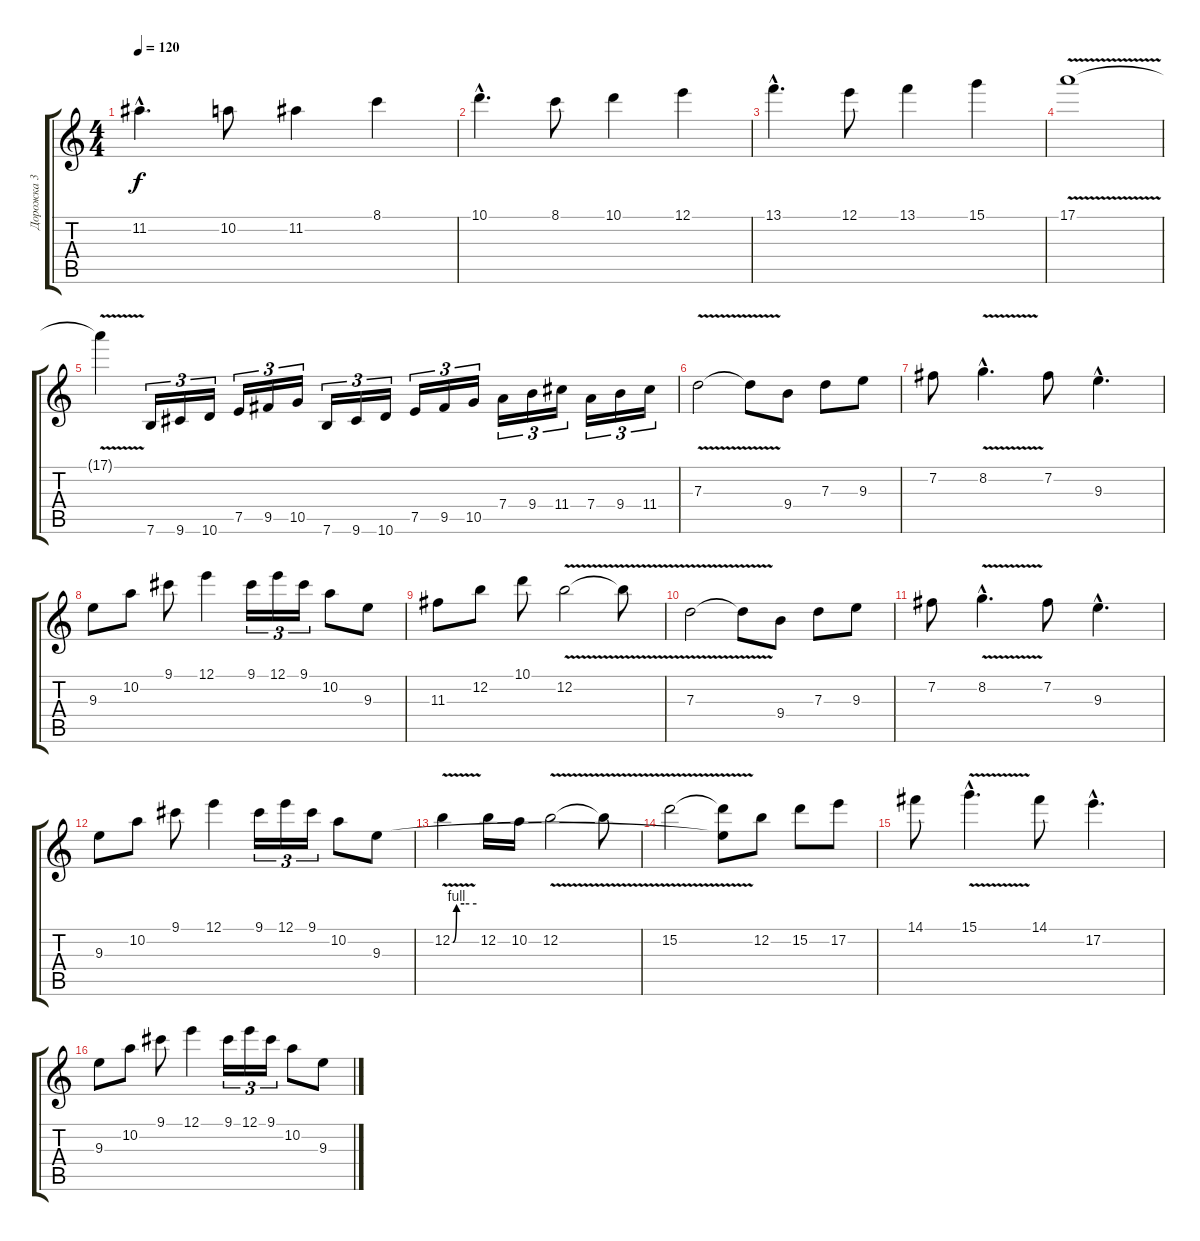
\track ("Дорожка 3" "Дорожка 3") {instrument distortionguitar}
\staff {score tabs}
\tuning (E4 B3 G3 D3 A2 E2) {hide}
\ts (4 4)
\tempo 120
\clef g2
\ks c
11.2{hac}.4{d dy f} 10.2.8 11.2.4 8.1.4 |
10.1{hac}.4{d} 8.1.8 10.1.4 12.1.4 |
13.1{hac}.4{d} 12.1.8 13.1.4 15.1.4 |
17.1{v}.1 |
17.1{t}.4 7.6.16{tu (3 2)} 9.6.16{tu (3 2)} 10.6.16{tu (3 2)} 7.5.16{tu (3 2)} 9.5.16{tu (3 2)} 10.5.16{tu (3 2)} 7.6.16{tu (3 2)} 9.6.16{tu (3 2)} 10.6.16{tu (3 2)} 7.5.16{tu (3 2)} 9.5.16{tu (3 2)} 10.5.16{tu (3 2)} 7.4.16{tu (3 2)} 9.4.16{tu (3 2)} 11.4.16{tu (3 2)} 7.4.16{tu (3 2)} 9.4.16{tu (3 2)} 11.4.16{tu (3 2)} |
7.3{v}.2 7.3{t}.8 9.4.8 7.3.8 9.3.8 |
7.2.8 8.2{v hac}.4{d} 7.2.8 9.3{hac}.4{d} |
9.3.8 10.2.8 9.1.8 12.1.4 9.1.16{tu (3 2)} 12.1.16{tu (3 2)} 9.1.16{tu (3 2)} 10.2.8 9.3.8 |
11.3.8 12.2.8 10.1.8 12.2{v}.2 12.2{t}.8 |
7.3{v}.2 7.3{t}.8 9.4.8 7.3.8 9.3.8 |
7.2.8 8.2{v hac}.4{d} 7.2.8 9.3{hac}.4{d} |
9.3.8 10.2.8 9.1.8 12.1.4 9.1.16{tu (3 2)} 12.1.16{tu (3 2)} 9.1.16{tu (3 2)} 10.2.8 9.3.8 |
12.2{be (custom 0 0 2 0 11 4 30 4 60 4) v}.4 12.2.16 10.2.16 12.2{v}.2 12.2{t}.8 |
15.2{v}.2 (15.2{t} 9.3{t}).8 12.2.8 15.2.8 17.2.8 |
14.1.8 15.1{v hac}.4{d} 14.1.8 17.2{hac}.4{d} |
9.3.8 10.2.8 9.1.8 12.1.4 9.1.16{tu (3 2)} 12.1.16{tu (3 2)} 9.1.16{tu (3 2)} 10.2.8 9.3.8
